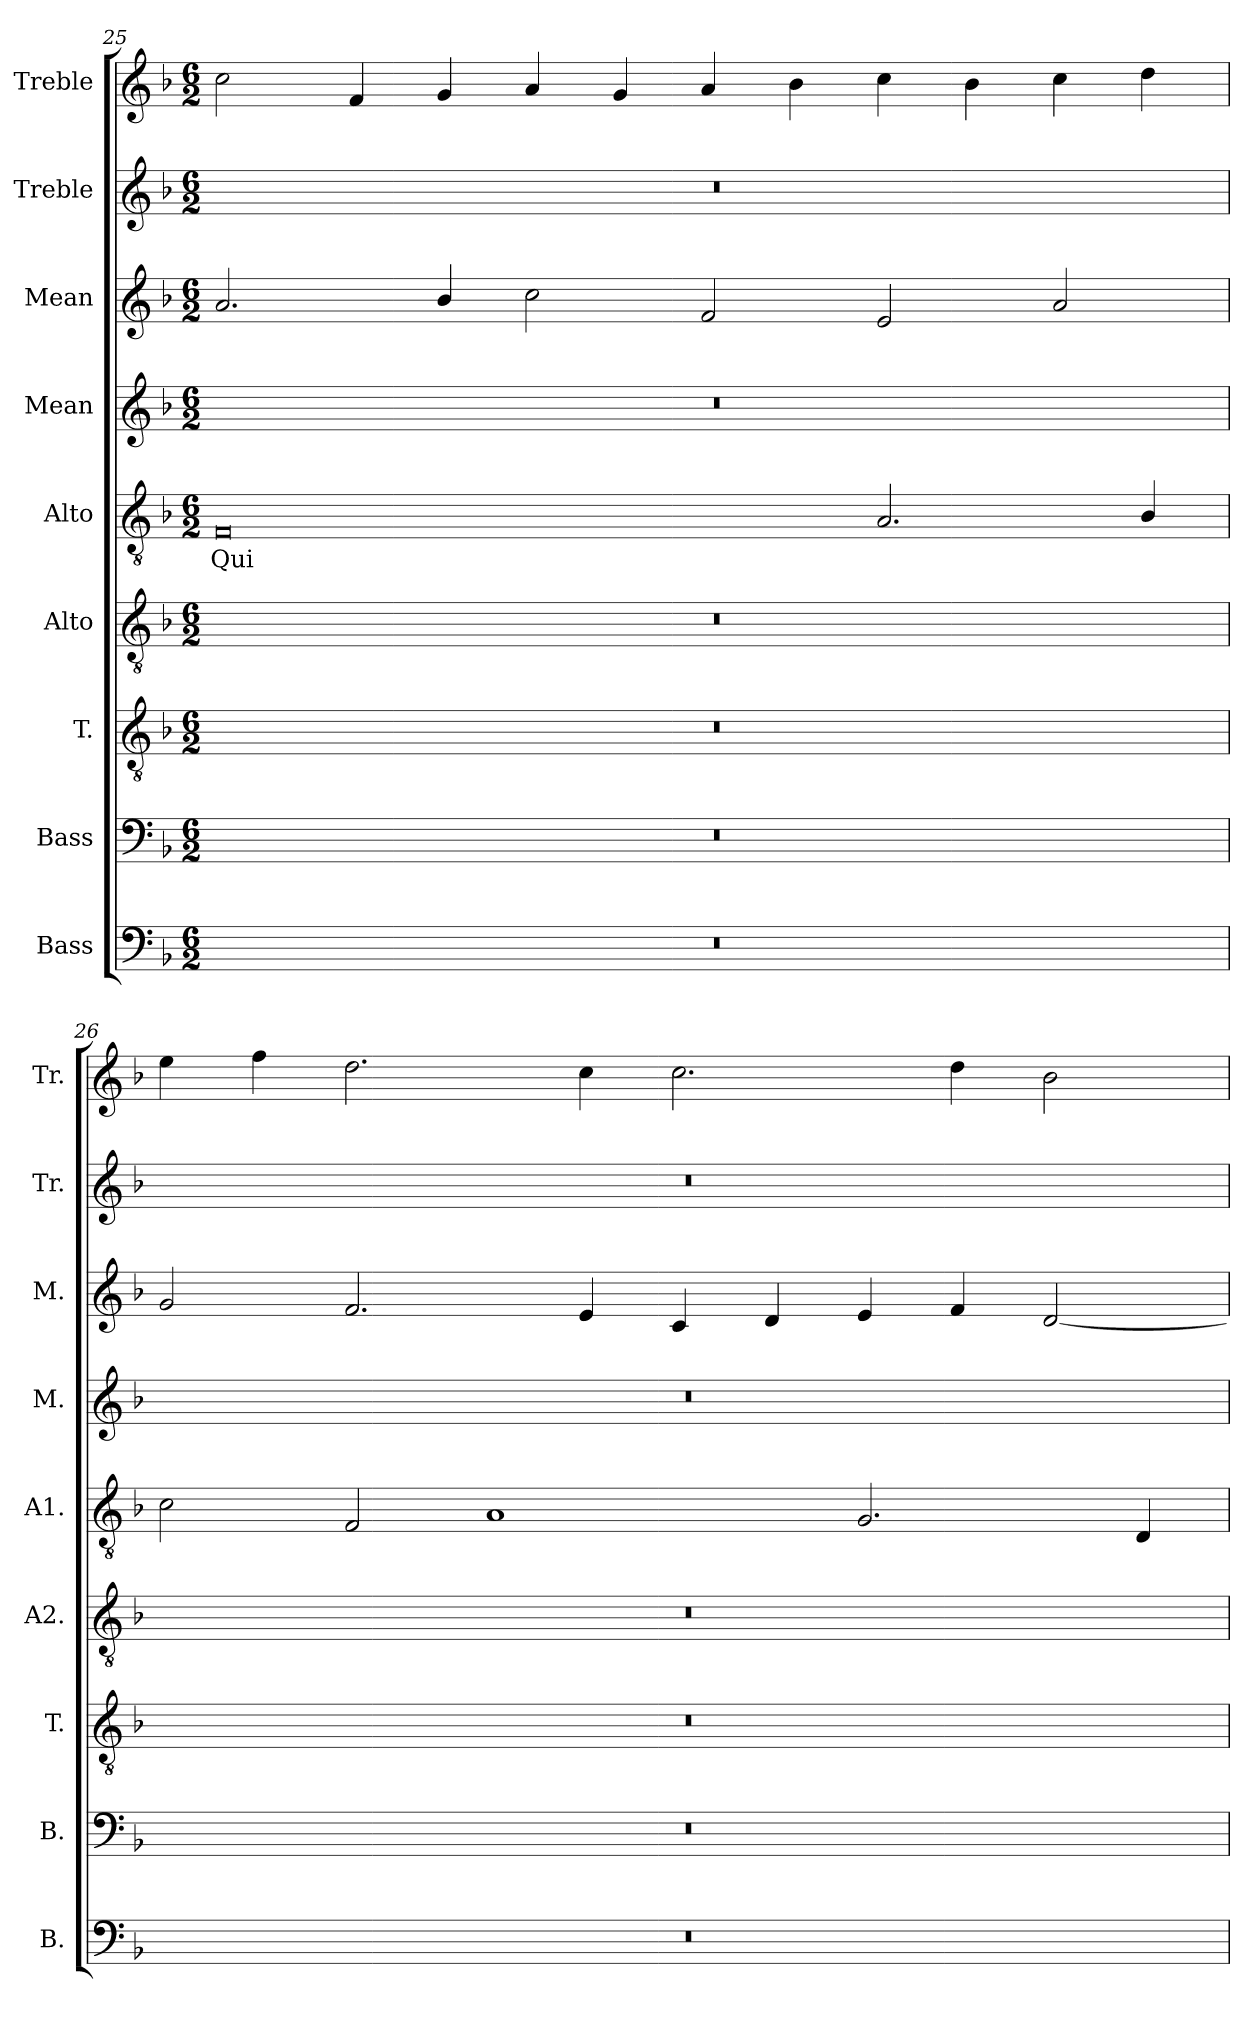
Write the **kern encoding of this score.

**kern	**kern	**kern	**kern	**kern	**text	**kern	**kern	**kern	**kern
*part9	*part8	*part7	*part6	*part5	*part5	*part4	*part3	*part2	*part1
*staff9	*staff8	*staff7	*staff6	*staff5	*staff5	*staff4	*staff3	*staff2	*staff1
*I"Bass	*I"Bass	*I"T.	*I"Alto	*I"Alto	*	*I"Mean	*I"Mean	*I"Treble	*I"Treble
*I'B.	*I'B.	*I'T.	*I'A2.	*I'A1.	*	*I'M.	*I'M.	*I'Tr.	*I'Tr.
*clefF4	*clefF4	*clefGv2	*clefGv2	*clefGv2	*	*clefG2	*clefG2	*clefG2	*clefG2
*	*	*ITrd7c12	*ITrd7c12	*ITrd7c12	*	*	*	*	*
*k[b-]	*k[b-]	*k[b-]	*k[b-]	*k[b-]	*	*k[b-]	*k[b-]	*k[b-]	*k[b-]
*F:	*F:	*F:	*F:	*F:	*	*F:	*F:	*F:	*F:
*M6/2	*M6/2	*M6/2	*M6/2	*M6/2	*	*M6/2	*M6/2	*M6/2	*M6/2
=25	=25	=25	=25	=25	=25	=25	=25	=25	=25
!LO:N:vis=1	!LO:N:vis=1	!LO:N:vis=1	!LO:N:vis=1	!	!	!	!	!	!
!	!	!	!	!	!LO:LY:b:color=#000000	!LO:N:vis=1	!	!LO:N:vis=1	!
0.r	0.r	0.r	0.r	0FFi	Qui	0.r	2.ai/	0.r	2cci\
.	.	.	.	.	.	.	.	.	4fi/
.	.	.	.	.	.	.	4b-i/	.	4gi/
.	.	.	.	.	.	.	2cci\	.	4ai/
.	.	.	.	.	.	.	.	.	4gi/
.	.	.	.	.	.	.	2fi/	.	4ai/
.	.	.	.	.	.	.	.	.	4b-i\
.	.	.	.	2.AAi/	.	.	2ei/	.	4cci\
.	.	.	.	.	.	.	.	.	4b-i\
.	.	.	.	.	.	.	2ai/	.	4cci\
.	.	.	.	4BB-i/	.	.	.	.	4ddi\
=26	=26	=26	=26	=26	=26	=26	=26	=26	=26
!LO:N:vis=1	!LO:N:vis=1	!LO:N:vis=1	!LO:N:vis=1	!	!	!LO:N:vis=1	!	!LO:N:vis=1	!
0.r	0.r	0.r	0.r	2Ci\	.	0.r	2gi/	0.r	4eei\
.	.	.	.	.	.	.	.	.	4ffi\
.	.	.	.	2FFi/	.	.	2.fi/	.	2.ddi\
.	.	.	.	1AAi	.	.	.	.	.
.	.	.	.	.	.	.	4ei/	.	4cci\
.	.	.	.	.	.	.	4ci/	.	2.cci\
.	.	.	.	.	.	.	4di/	.	.
.	.	.	.	2.GGi/	.	.	4ei/	.	.
.	.	.	.	.	.	.	4fi/	.	4ddi\
.	.	.	.	.	.	.	[<2di/	.	2b-i\
.	.	.	.	4DDi/	.	.	.	.	.
=	=	=	=	=	=	=	=	=	=
*-	*-	*-	*-	*-	*-	*-	*-	*-	*-
